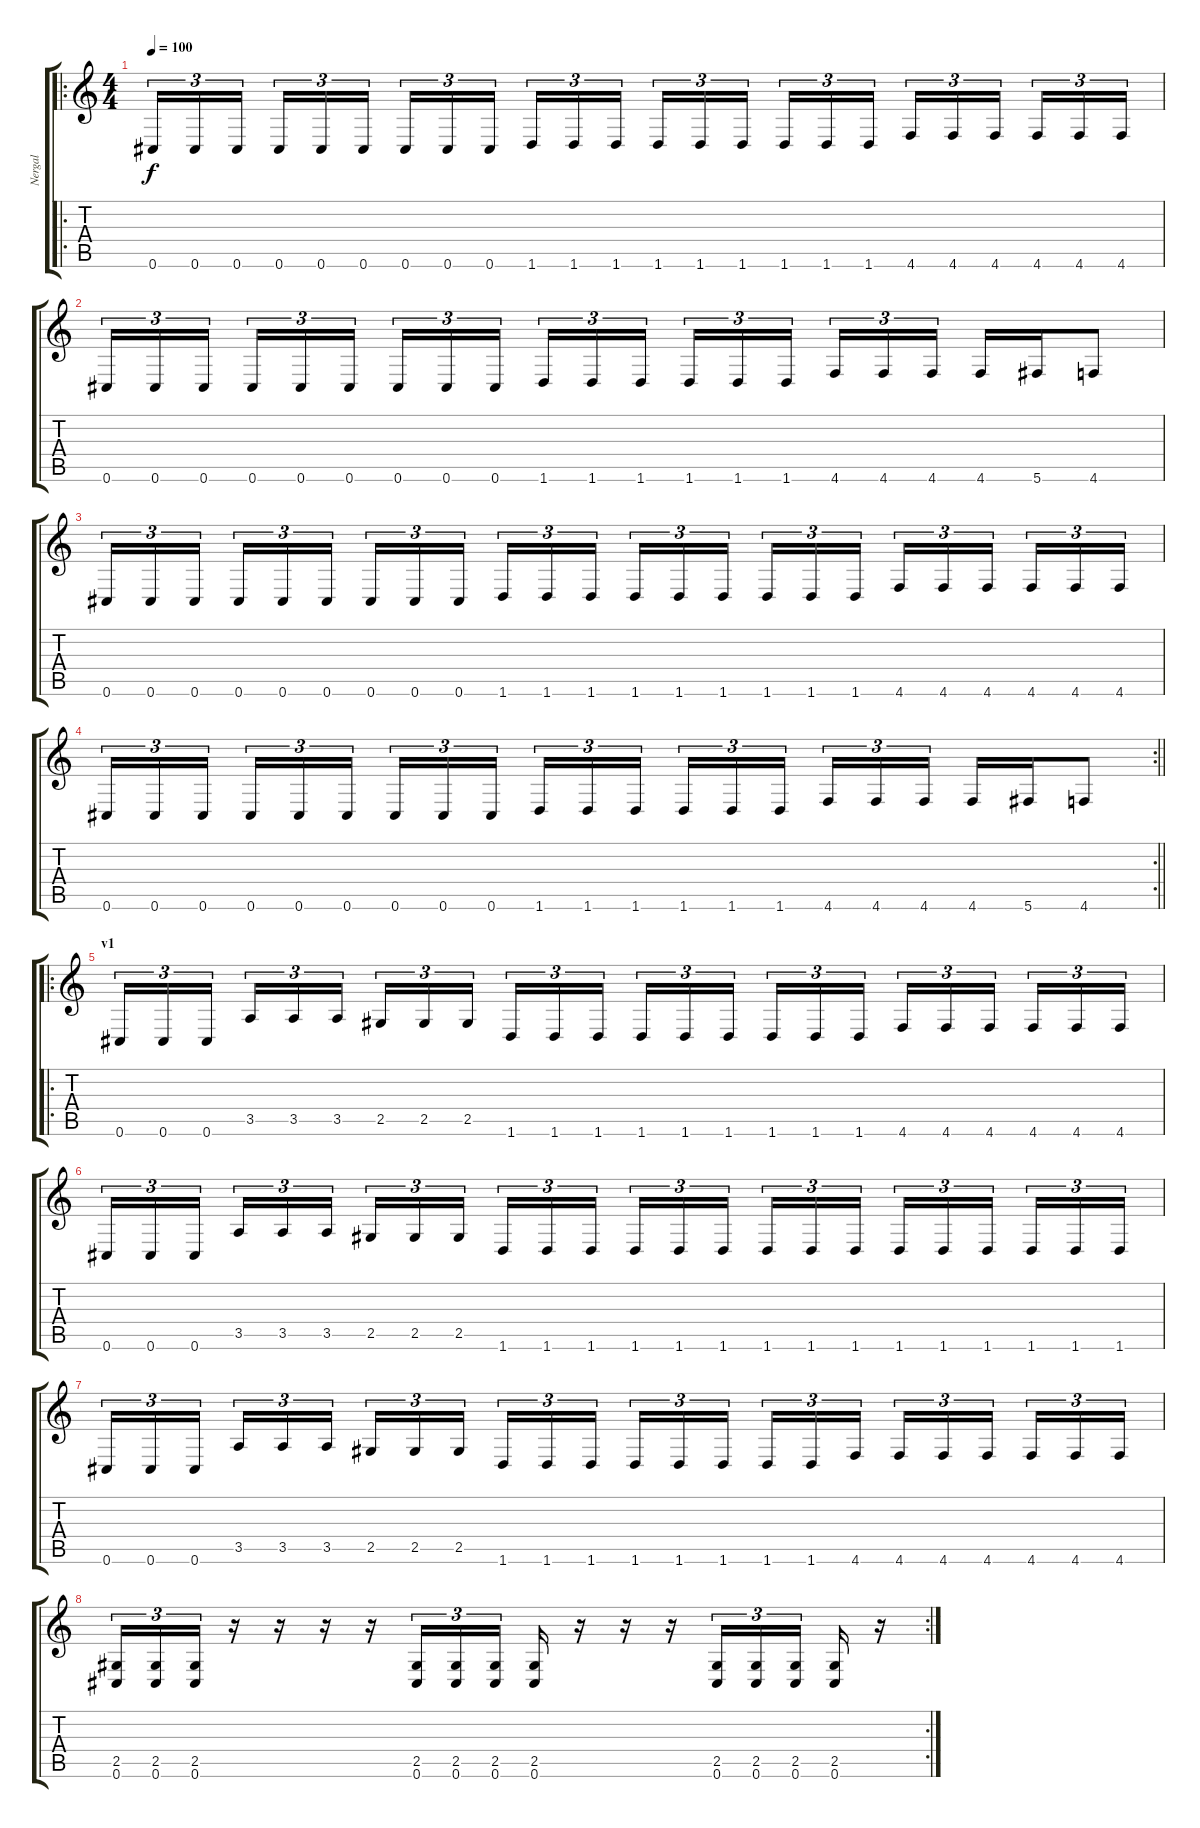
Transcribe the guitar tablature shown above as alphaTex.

\track ("Nergal" "Nergal") {instrument distortionguitar}
\staff {score tabs}
\tuning (Db4 Ab3 E3 B2 Gb2 Db2) {hide}
\ro
\ts (4 4)
\section ("" "")
\tempo 100
\clef g2
\ks c
0.6.16{tu (3 2) dy f} 0.6.16{tu (3 2)} 0.6.16{tu (3 2) beam splitsecondary} 0.6.16{tu (3 2)} 0.6.16{tu (3 2)} 0.6.16{tu (3 2)} 0.6.16{tu (3 2)} 0.6.16{tu (3 2)} 0.6.16{tu (3 2) beam splitsecondary} 1.6.16{tu (3 2)} 1.6.16{tu (3 2)} 1.6.16{tu (3 2)} 1.6.16{tu (3 2)} 1.6.16{tu (3 2)} 1.6.16{tu (3 2) beam splitsecondary} 1.6.16{tu (3 2)} 1.6.16{tu (3 2)} 1.6.16{tu (3 2)} 4.6.16{tu (3 2)} 4.6.16{tu (3 2)} 4.6.16{tu (3 2) beam splitsecondary} 4.6.16{tu (3 2)} 4.6.16{tu (3 2)} 4.6.16{tu (3 2)} |
0.6.16{tu (3 2)} 0.6.16{tu (3 2)} 0.6.16{tu (3 2) beam splitsecondary} 0.6.16{tu (3 2)} 0.6.16{tu (3 2)} 0.6.16{tu (3 2)} 0.6.16{tu (3 2)} 0.6.16{tu (3 2)} 0.6.16{tu (3 2) beam splitsecondary} 1.6.16{tu (3 2)} 1.6.16{tu (3 2)} 1.6.16{tu (3 2)} 1.6.16{tu (3 2)} 1.6.16{tu (3 2)} 1.6.16{tu (3 2) beam splitsecondary} 4.6.16{tu (3 2)} 4.6.16{tu (3 2)} 4.6.16{tu (3 2)} 4.6.16 5.6.16 4.6.8 |
0.6.16{tu (3 2)} 0.6.16{tu (3 2)} 0.6.16{tu (3 2) beam splitsecondary} 0.6.16{tu (3 2)} 0.6.16{tu (3 2)} 0.6.16{tu (3 2)} 0.6.16{tu (3 2)} 0.6.16{tu (3 2)} 0.6.16{tu (3 2) beam splitsecondary} 1.6.16{tu (3 2)} 1.6.16{tu (3 2)} 1.6.16{tu (3 2)} 1.6.16{tu (3 2)} 1.6.16{tu (3 2)} 1.6.16{tu (3 2) beam splitsecondary} 1.6.16{tu (3 2)} 1.6.16{tu (3 2)} 1.6.16{tu (3 2)} 4.6.16{tu (3 2)} 4.6.16{tu (3 2)} 4.6.16{tu (3 2) beam splitsecondary} 4.6.16{tu (3 2)} 4.6.16{tu (3 2)} 4.6.16{tu (3 2)} |
\rc 2
\barLineRight lightlight
0.6.16{tu (3 2)} 0.6.16{tu (3 2)} 0.6.16{tu (3 2) beam splitsecondary} 0.6.16{tu (3 2)} 0.6.16{tu (3 2)} 0.6.16{tu (3 2)} 0.6.16{tu (3 2)} 0.6.16{tu (3 2)} 0.6.16{tu (3 2) beam splitsecondary} 1.6.16{tu (3 2)} 1.6.16{tu (3 2)} 1.6.16{tu (3 2)} 1.6.16{tu (3 2)} 1.6.16{tu (3 2)} 1.6.16{tu (3 2) beam splitsecondary} 4.6.16{tu (3 2)} 4.6.16{tu (3 2)} 4.6.16{tu (3 2)} 4.6.16 5.6.16 4.6.8 |
\ro
\section ("" "v1")
0.6.16{tu (3 2)} 0.6.16{tu (3 2)} 0.6.16{tu (3 2) beam splitsecondary} 3.5.16{tu (3 2)} 3.5.16{tu (3 2)} 3.5.16{tu (3 2)} 2.5.16{tu (3 2)} 2.5.16{tu (3 2)} 2.5.16{tu (3 2) beam splitsecondary} 1.6.16{tu (3 2)} 1.6.16{tu (3 2)} 1.6.16{tu (3 2)} 1.6.16{tu (3 2)} 1.6.16{tu (3 2)} 1.6.16{tu (3 2) beam splitsecondary} 1.6.16{tu (3 2)} 1.6.16{tu (3 2)} 1.6.16{tu (3 2)} 4.6.16{tu (3 2)} 4.6.16{tu (3 2)} 4.6.16{tu (3 2) beam splitsecondary} 4.6.16{tu (3 2)} 4.6.16{tu (3 2)} 4.6.16{tu (3 2)} |
0.6.16{tu (3 2)} 0.6.16{tu (3 2)} 0.6.16{tu (3 2) beam splitsecondary} 3.5.16{tu (3 2)} 3.5.16{tu (3 2)} 3.5.16{tu (3 2)} 2.5.16{tu (3 2)} 2.5.16{tu (3 2)} 2.5.16{tu (3 2) beam splitsecondary} 1.6.16{tu (3 2)} 1.6.16{tu (3 2)} 1.6.16{tu (3 2)} 1.6.16{tu (3 2)} 1.6.16{tu (3 2)} 1.6.16{tu (3 2) beam splitsecondary} 1.6.16{tu (3 2)} 1.6.16{tu (3 2)} 1.6.16{tu (3 2)} 1.6.16{tu (3 2)} 1.6.16{tu (3 2)} 1.6.16{tu (3 2) beam splitsecondary} 1.6.16{tu (3 2)} 1.6.16{tu (3 2)} 1.6.16{tu (3 2)} |
0.6.16{tu (3 2)} 0.6.16{tu (3 2)} 0.6.16{tu (3 2) beam splitsecondary} 3.5.16{tu (3 2)} 3.5.16{tu (3 2)} 3.5.16{tu (3 2)} 2.5.16{tu (3 2)} 2.5.16{tu (3 2)} 2.5.16{tu (3 2) beam splitsecondary} 1.6.16{tu (3 2)} 1.6.16{tu (3 2)} 1.6.16{tu (3 2)} 1.6.16{tu (3 2)} 1.6.16{tu (3 2)} 1.6.16{tu (3 2) beam splitsecondary} 1.6.16{tu (3 2)} 1.6.16{tu (3 2)} 4.6.16{tu (3 2)} 4.6.16{tu (3 2)} 4.6.16{tu (3 2)} 4.6.16{tu (3 2) beam splitsecondary} 4.6.16{tu (3 2)} 4.6.16{tu (3 2)} 4.6.16{tu (3 2)} |
\rc 2
(2.5 0.6).16{tu (3 2)} (2.5 0.6).16{tu (3 2)} (2.5 0.6).16{tu (3 2)} r.16 r.16 r.16 r.16 (2.5 0.6).16{tu (3 2)} (2.5 0.6).16{tu (3 2)} (2.5 0.6).16{tu (3 2)} (2.5 0.6).16 r.16 r.16 r.16 (2.5 0.6).16{tu (3 2)} (2.5 0.6).16{tu (3 2)} (2.5 0.6).16{tu (3 2) beam splitsecondary} (2.5 0.6).16 r.16
